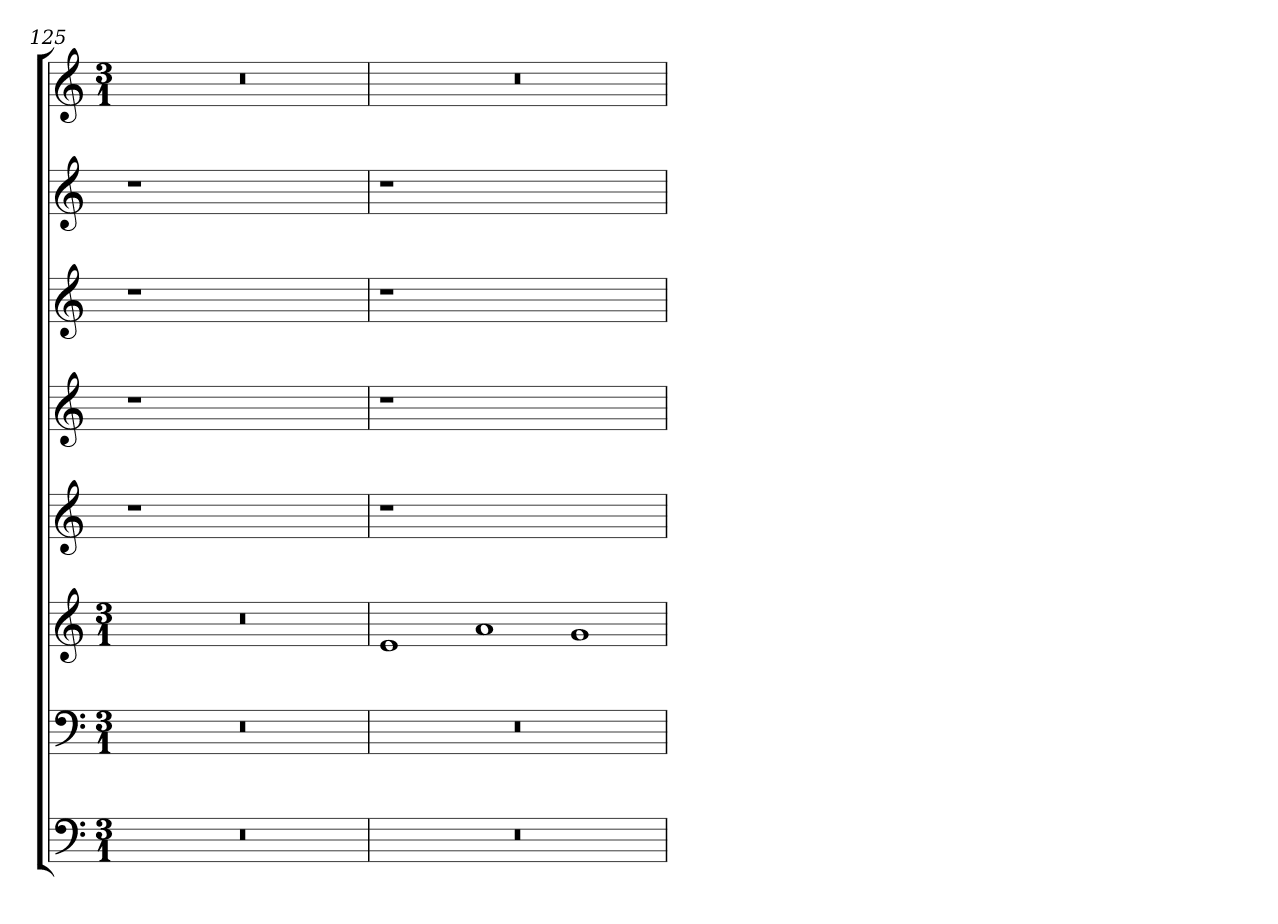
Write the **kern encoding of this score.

**kern	**kern	**kern	**kern	**kern	**kern	**kern	**kern
*part8	*part7	*part6	*part5	*part4	*part3	*part2	*part1
*staff8	*staff7	*staff6	*staff5	*staff4	*staff3	*staff2	*staff1
*clefF4	*clefF4	*clefG2	*clefG2	*clefG2	*clefG2	*clefG2	*clefG2
*k[]	*k[]	*k[]	*k[]	*k[]	*k[]	*k[]	*k[]
*C:	*C:	*C:	*C:	*C:	*C:	*C:	*C:
*M3/1	*M3/1	*M3/1	*	*	*	*	*M3/1
=125	=125	=125	=125	=125	=125	=125	=125
!	!	!LO:N:vis=1	!	!	!	!	!
0.r	0.r	0.r	1r	1r	1r	1r	0.r
.	.	.	0ryy	0ryy	0ryy	0ryy	.
=126	=126	=126	=126	=126	=126	=126	=126
0.r	0.r	1e	1r	1r	1r	1r	0.r
.	.	1a	0ryy	0ryy	0ryy	0ryy	.
.	.	1g	.	.	.	.	.
=	=	=	=	=	=	=	=
*-	*-	*-	*-	*-	*-	*-	*-
